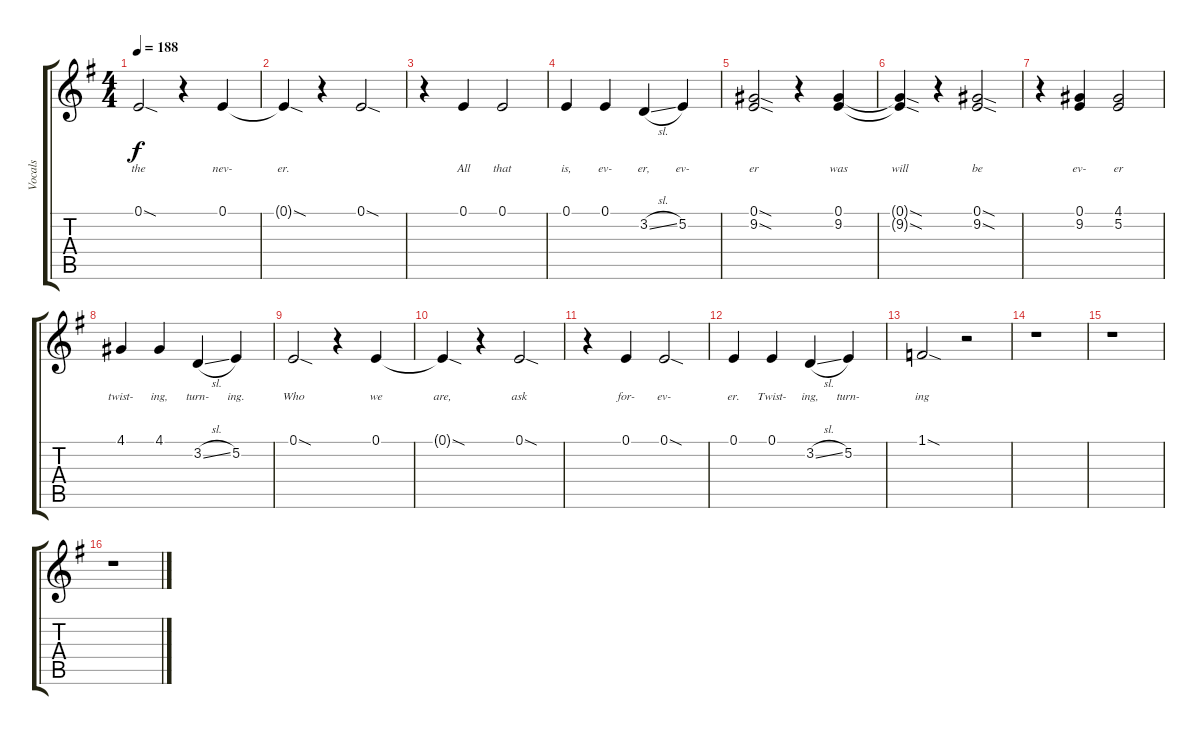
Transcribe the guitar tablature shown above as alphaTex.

\track ("Vocals" "Vocals") {instrument lead2sawtooth}
\staff {score tabs}
\tuning (E4 B3 G3 D3 A2 E2) {hide}
\ts (4 4)
\tempo 188
\clef g2
\ks g
0.1{sod}.2{lyrics (0 "the") lyrics (1 "") lyrics (2 "") lyrics (3 "") lyrics (4 "") dy f} r.4 0.1.4{lyrics (0 "nev-") lyrics (1 "") lyrics (2 "") lyrics (3 "") lyrics (4 "")} |
0.1{sod t}.4{lyrics (0 "er.") lyrics (1 "") lyrics (2 "") lyrics (3 "") lyrics (4 "")} r.4 0.1{sod}.2{lyrics (0 "") lyrics (1 "") lyrics (2 "") lyrics (3 "") lyrics (4 "")} |
r.4 0.1.4{lyrics (0 "All") lyrics (1 "") lyrics (2 "") lyrics (3 "") lyrics (4 "")} 0.1.2{lyrics (0 "that") lyrics (1 "") lyrics (2 "") lyrics (3 "") lyrics (4 "")} |
0.1.4{lyrics (0 "is,") lyrics (1 "") lyrics (2 "") lyrics (3 "") lyrics (4 "")} 0.1.4{lyrics (0 "ev-") lyrics (1 "") lyrics (2 "") lyrics (3 "") lyrics (4 "")} 3.2{sl}.4{lyrics (0 "er,") lyrics (1 "") lyrics (2 "") lyrics (3 "") lyrics (4 "")} 5.2.4{lyrics (0 "ev-") lyrics (1 "") lyrics (2 "") lyrics (3 "") lyrics (4 "")} |
(0.1{sod} 9.2{sod}).2{lyrics (0 "er") lyrics (1 "") lyrics (2 "") lyrics (3 "") lyrics (4 "")} r.4 (0.1 9.2).4{lyrics (0 "was") lyrics (1 "") lyrics (2 "") lyrics (3 "") lyrics (4 "")} |
(0.1{sod t} 9.2{sod t}).4{lyrics (0 "will") lyrics (1 "") lyrics (2 "") lyrics (3 "") lyrics (4 "")} r.4 (0.1{sod} 9.2{sod}).2{lyrics (0 "be") lyrics (1 "") lyrics (2 "") lyrics (3 "") lyrics (4 "")} |
r.4 (0.1 9.2).4{lyrics (0 "ev-") lyrics (1 "") lyrics (2 "") lyrics (3 "") lyrics (4 "")} (4.1 5.2).2{lyrics (0 "er") lyrics (1 "") lyrics (2 "") lyrics (3 "") lyrics (4 "")} |
4.1.4{lyrics (0 "twist-") lyrics (1 "") lyrics (2 "") lyrics (3 "") lyrics (4 "")} 4.1.4{lyrics (0 "ing,") lyrics (1 "") lyrics (2 "") lyrics (3 "") lyrics (4 "")} 3.2{sl}.4{lyrics (0 "turn-") lyrics (1 "") lyrics (2 "") lyrics (3 "") lyrics (4 "")} 5.2.4{lyrics (0 "ing.") lyrics (1 "") lyrics (2 "") lyrics (3 "") lyrics (4 "")} |
0.1{sod}.2{lyrics (0 "Who") lyrics (1 "") lyrics (2 "") lyrics (3 "") lyrics (4 "")} r.4 0.1.4{lyrics (0 "we") lyrics (1 "") lyrics (2 "") lyrics (3 "") lyrics (4 "")} |
0.1{sod t}.4{lyrics (0 "are,") lyrics (1 "") lyrics (2 "") lyrics (3 "") lyrics (4 "")} r.4 0.1{sod}.2{lyrics (0 "ask") lyrics (1 "") lyrics (2 "") lyrics (3 "") lyrics (4 "")} |
r.4 0.1.4{lyrics (0 "for-") lyrics (1 "") lyrics (2 "") lyrics (3 "") lyrics (4 "")} 0.1{sod}.2{lyrics (0 "ev-") lyrics (1 "") lyrics (2 "") lyrics (3 "") lyrics (4 "")} |
0.1.4{lyrics (0 "er.") lyrics (1 "") lyrics (2 "") lyrics (3 "") lyrics (4 "")} 0.1.4{lyrics (0 "Twist-") lyrics (1 "") lyrics (2 "") lyrics (3 "") lyrics (4 "")} 3.2{sl}.4{lyrics (0 "ing,") lyrics (1 "") lyrics (2 "") lyrics (3 "") lyrics (4 "")} 5.2.4{lyrics (0 "turn-") lyrics (1 "") lyrics (2 "") lyrics (3 "") lyrics (4 "")} |
1.1{sod}.2{lyrics (0 "ing") lyrics (1 "") lyrics (2 "") lyrics (3 "") lyrics (4 "")} r.2 |
r.1 |
r.1 |
r.1
